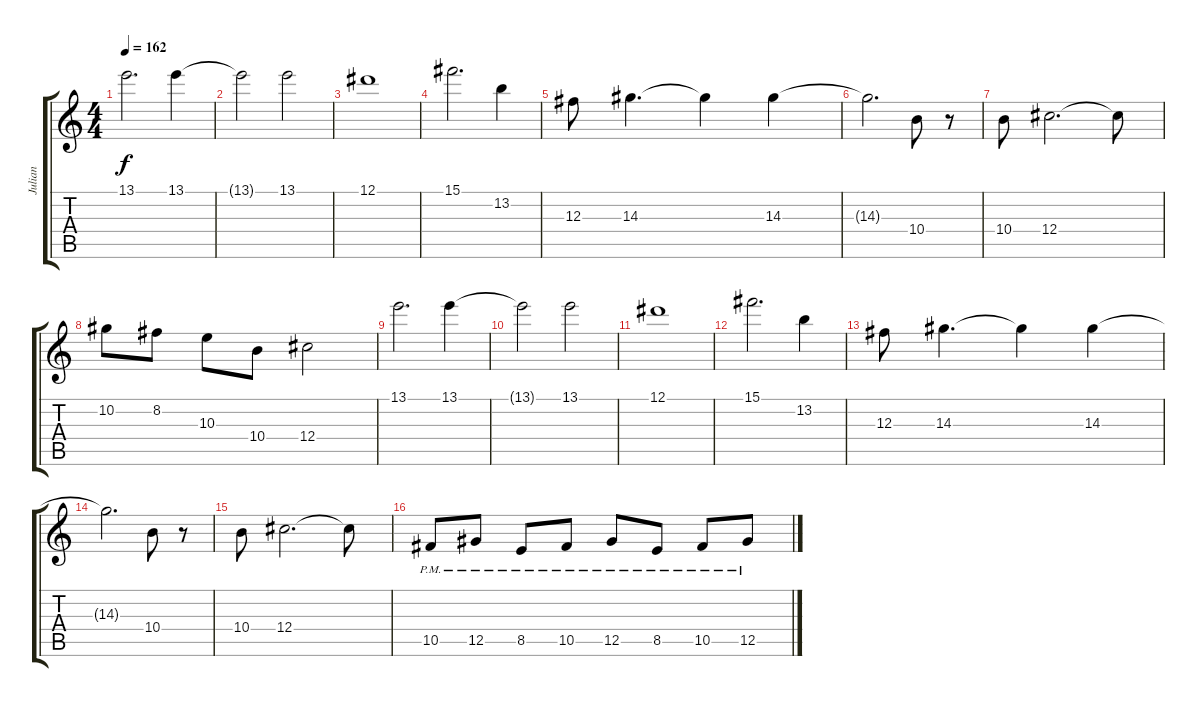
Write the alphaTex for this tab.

\track ("Julian" "Julian") {instrument overdrivenguitar}
\staff {score tabs}
\tuning (Eb4 Bb3 Gb3 Db3 Ab2 Db2) {hide}
\ts (4 4)
\tempo 162
\clef g2
\ks c
13.1.2{d dy f instrument overdrivenguitar} 13.1.4 |
13.1{t}.2 13.1.2 |
12.1.1 |
15.1.2{d} 13.2.4 |
12.3.8 14.3.4{d} 14.3{t}.4 14.3.4 |
14.3{t}.2{d} 10.4.8 r.8 |
10.4.8 12.4.2{d} 12.4{t}.8 |
10.2.8 8.2.8 10.3.8 10.4.8 12.4.2 |
13.1.2{d instrument overdrivenguitar} 13.1.4 |
13.1{t}.2 13.1.2 |
12.1.1 |
15.1.2{d} 13.2.4 |
12.3.8 14.3.4{d} 14.3{t}.4 14.3.4 |
14.3{t}.2{d} 10.4.8 r.8 |
10.4.8 12.4.2{d} 12.4{t}.8 |
10.5{pm}.8 12.5{pm}.8 8.5{pm}.8 10.5{pm}.8 12.5{pm}.8 8.5{pm}.8 10.5{pm}.8 12.5{pm}.8
